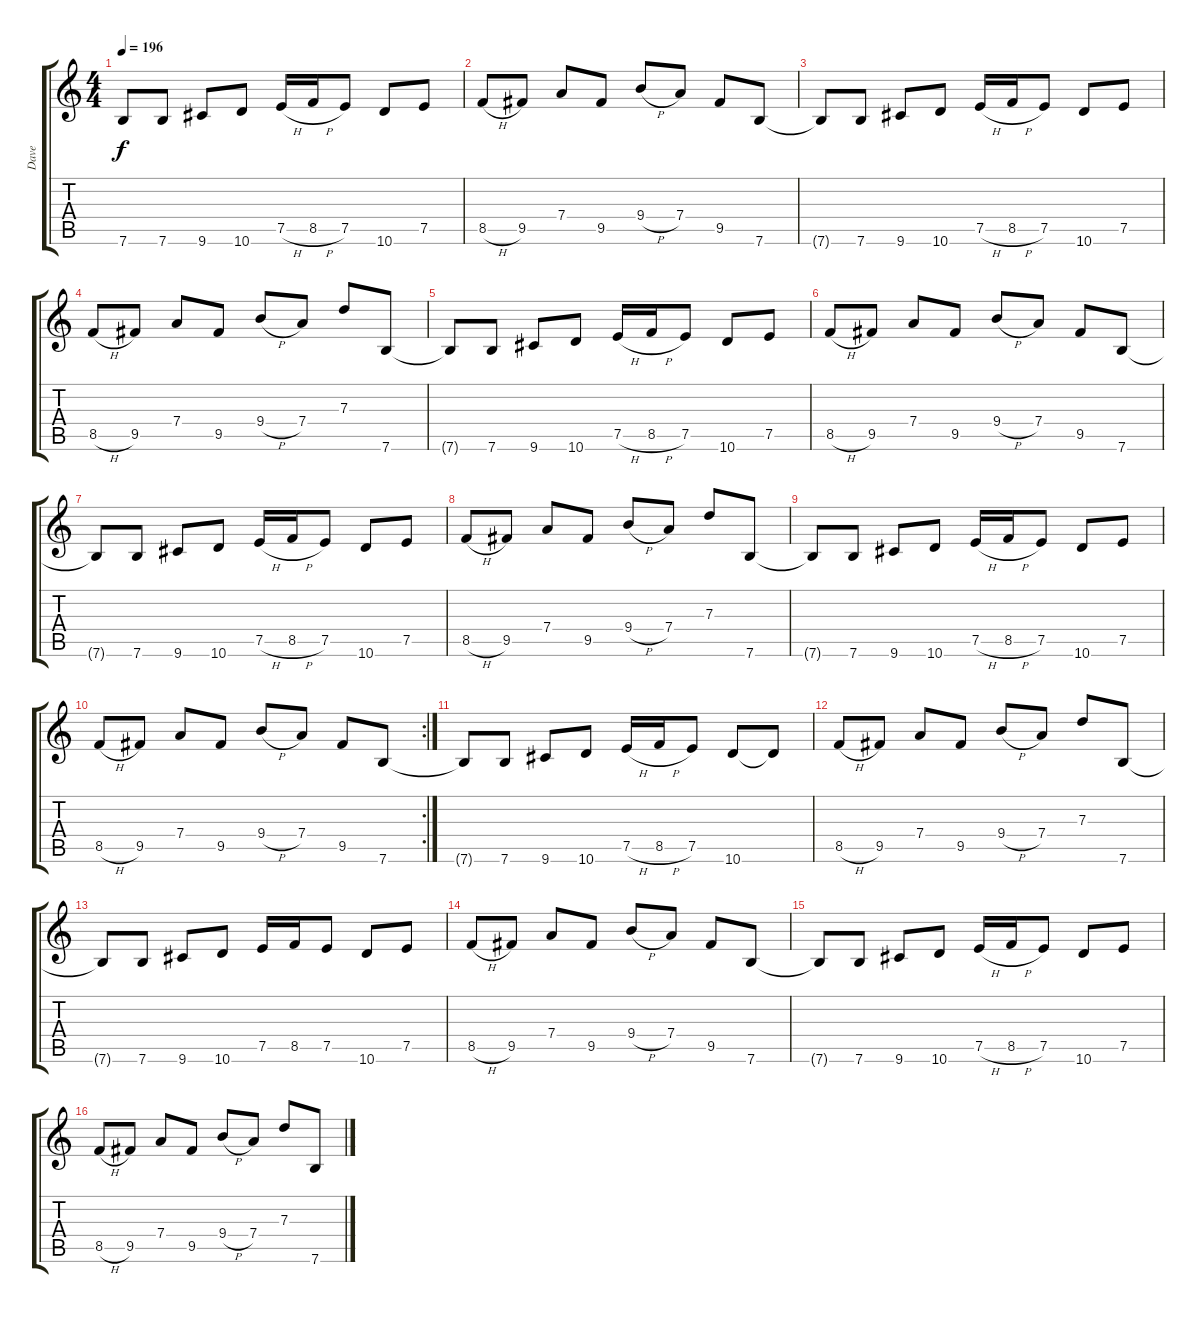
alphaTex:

\track ("Dave" "Dave") {instrument distortionguitar}
\staff {score tabs}
\tuning (E4 B3 G3 D3 A2 E2) {hide}
\ts (4 4)
\tempo 196
\clef g2
\ks c
7.6{t}.8{dy f} 7.6.8 9.6.8 10.6.8 7.5{h}.16 8.5{h}.16 7.5.8 10.6.8 7.5.8 |
8.5{h}.8 9.5.8 7.4.8 9.5.8 9.4{h}.8 7.4.8 9.5.8 7.6.8 |
7.6{t}.8 7.6.8 9.6.8 10.6.8 7.5{h}.16 8.5{h}.16 7.5.8 10.6.8 7.5.8 |
8.5{h}.8 9.5.8 7.4.8 9.5.8 9.4{h}.8 7.4.8 7.3.8 7.6.8 |
7.6{t}.8 7.6.8 9.6.8 10.6.8 7.5{h}.16 8.5{h}.16 7.5.8 10.6.8 7.5.8 |
8.5{h}.8 9.5.8 7.4.8 9.5.8 9.4{h}.8 7.4.8 9.5.8 7.6.8 |
7.6{t}.8 7.6.8 9.6.8 10.6.8 7.5{h}.16 8.5{h}.16 7.5.8 10.6.8 7.5.8 |
8.5{h}.8 9.5.8 7.4.8 9.5.8 9.4{h}.8 7.4.8 7.3.8 7.6.8 |
7.6{t}.8 7.6.8 9.6.8 10.6.8 7.5{h}.16 8.5{h}.16 7.5.8 10.6.8 7.5.8 |
\rc 2
8.5{h}.8 9.5.8 7.4.8 9.5.8 9.4{h}.8 7.4.8 9.5.8 7.6.8 |
7.6{t}.8 7.6.8 9.6.8 10.6.8 7.5{h}.16 8.5{h}.16 7.5.8 10.6.8 10.6{t}.8 |
8.5{h}.8 9.5.8 7.4.8 9.5.8 9.4{h}.8 7.4.8 7.3.8 7.6.8 |
7.6{t}.8 7.6.8 9.6.8 10.6.8 7.5.16 8.5.16 7.5.8 10.6.8 7.5.8 |
8.5{h}.8 9.5.8 7.4.8 9.5.8 9.4{h}.8 7.4.8 9.5.8 7.6.8 |
7.6{t}.8 7.6.8 9.6.8 10.6.8 7.5{h}.16 8.5{h}.16 7.5.8 10.6.8 7.5.8 |
8.5{h}.8 9.5.8 7.4.8 9.5.8 9.4{h}.8 7.4.8 7.3.8 7.6.8
